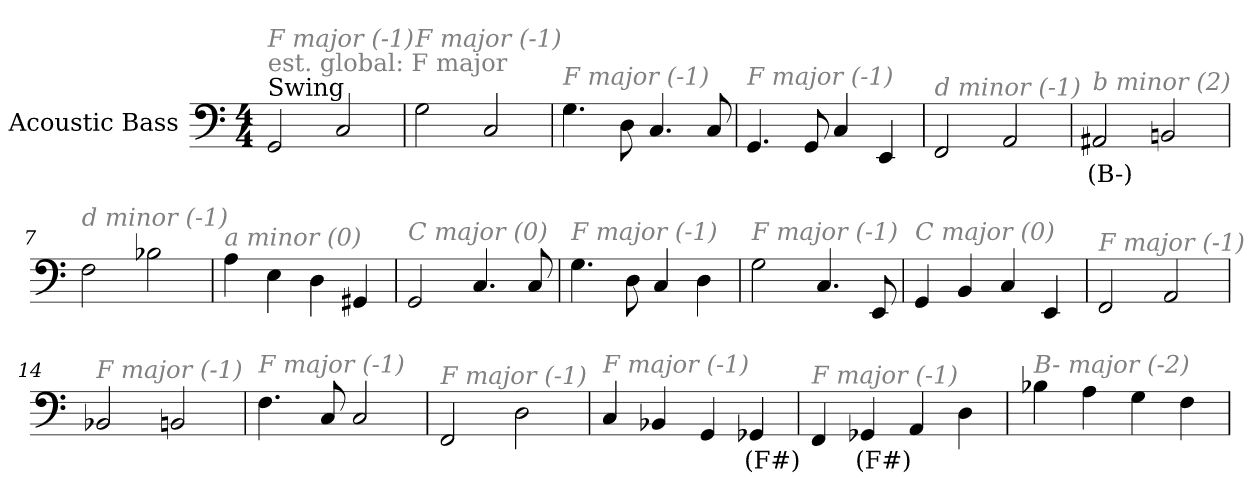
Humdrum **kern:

**kern	**text
*part1	*part1
*staff1	*staff1
*I"Acoustic Bass	*
*clefF4	*
*ITrd7c12	*
*k[]	*
*C:	*
*M4/4	*
*MM160	*
=1	=1
!LO:TX:a:t=Swing	!
!LO:TX:a:color=#808080:t=est. global&colon; F major	!
!LO:TX:i:color=#808080:t=F major (-1)	!
2GGG	.
2CC	.
=2	=2
!LO:TX:i:color=#808080:t=F major (-1)	!
2GG	.
2CC	.
=3	=3
!LO:TX:i:color=#808080:t=F major (-1)	!
4.GG	.
8DD	.
4.CC	.
8CC	.
=4	=4
!LO:TX:i:color=#808080:t=F major (-1)	!
4.GGG	.
8GGG	.
4CC	.
4EEE	.
=5	=5
!LO:TX:i:color=#808080:t=d minor (-1)	!
2FFF	.
2AAA	.
=6	=6
!LO:TX:i:color=#808080:t=b minor (2)	!
2AAA#Xi	(B-)
2BBBn	.
=7	=7
!LO:TX:i:color=#808080:t=d minor (-1)	!
2FF	.
2BB-X	.
=8	=8
!LO:TX:i:color=#808080:t=a minor (0)	!
4AA	.
4EE	.
4DD	.
4GGG#X	.
=9	=9
!LO:TX:i:color=#808080:t=C major (0)	!
2GGG	.
4.CC	.
8CC	.
=10	=10
!LO:TX:i:color=#808080:t=F major (-1)	!
4.GG	.
8DD	.
4CC	.
4DD	.
=11	=11
!LO:TX:i:color=#808080:t=F major (-1)	!
2GG	.
4.CC	.
8EEE	.
=12	=12
!LO:TX:i:color=#808080:t=C major (0)	!
4GGG	.
4BBB	.
4CC	.
4EEE	.
=13	=13
!LO:TX:i:color=#808080:t=F major (-1)	!
2FFF	.
2AAA	.
=14	=14
!LO:TX:i:color=#808080:t=F major (-1)	!
2BBB-X	.
2BBBn	.
=15	=15
!LO:TX:i:color=#808080:t=F major (-1)	!
4.FF	.
8CC	.
2CC	.
=16	=16
!LO:TX:i:color=#808080:t=F major (-1)	!
2FFF	.
2DD	.
=17	=17
!LO:TX:i:color=#808080:t=F major (-1)	!
4CC	.
4BBB-X	.
4GGG	.
4GGG-Xi	(F#)
=18	=18
!LO:TX:i:color=#808080:t=F major (-1)	!
4FFF	.
4GGG-Xi	(F#)
4AAA	.
4DD	.
=19	=19
!LO:TX:i:color=#808080:t=B- major (-2)	!
4BB-X	.
4AA	.
4GG	.
4FF	.
=	=
*-	*-
